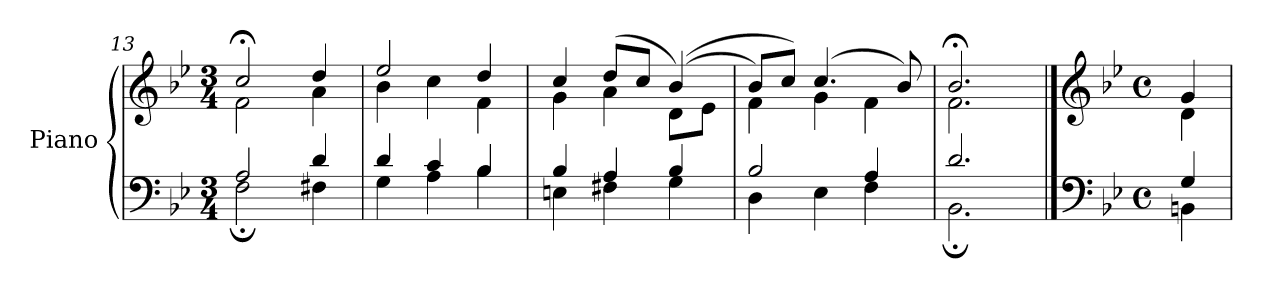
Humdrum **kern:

**kern	**kern
*part1	*part1
*staff2	*staff1
*I"Piano	*
*I'Pno	*
*clefF4	*clefG2
*k[b-e-]	*k[b-e-]
*M3/4	*M3/4
=13	=13
*^	*^
2A/	2F;\	2cc;</	2f\
4d/	4F#X\	4dd/	4a\
=14	=14	=14	=14
4d/	4G\	2ee-/	4b-\
4c/	4A\	.	4cc\
4B-/	4B-\	4dd/	4f\
=15	=15	=15	=15
4B-/	4En\	4cc/	4g\
4A/	4F#X\	(>8dd/L	4a\
.	.	8cc/J	.
4B-/	4G\	(>(>4b-/)	8d\L
.	.	.	8e-\J
=16	=16	=16	=16
2B-/	4D\	8b-/L)	4f\
.	.	8cc/J)	.
.	4E-\	(>4.cc/	4g\
4A/	4F\	.	4f\
.	.	8b-/)	.
=17	=17	=17	=17
2.d/	2.BB-;\	2.b-;</	2.f\
==1	==1	==1	==1
*clefF4	*	*clefG2	*
*k[b-e-]	*	*k[b-e-]	*
*M4/4	*	*M4/4	*
*met(c)	*	*met(c)	*
4G/	4BBn\	4g/	4d\
*v	*v	*	*
*	*v	*v
=	=
*-	*-
